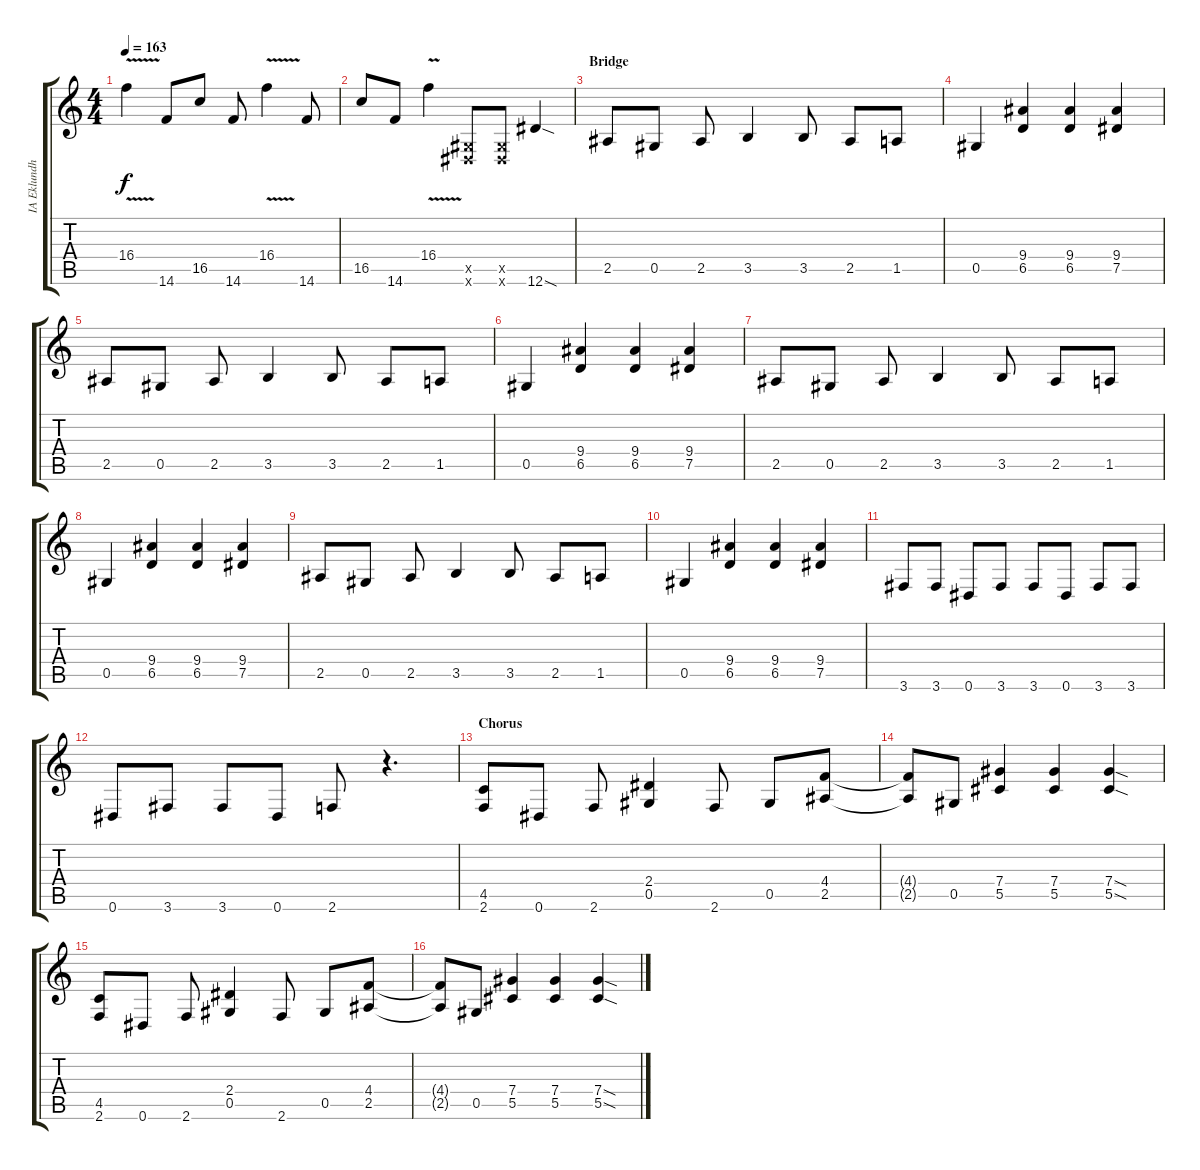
\track ("IA Eklundh" "IA Eklundh") {instrument distortionguitar}
\staff {score tabs}
\tuning (Eb4 Bb3 Gb3 Db3 Ab2 Eb2) {hide}
\ts (4 4)
\tempo 163
\clef g2
\ks c
16.4{v}.4{dy f} 14.6.8 16.5.8 14.6.8 16.4{v}.4 14.6.8 |
16.5.8 14.6.8 16.4{v}.4 (0.5{x} 0.6{x}).8 (0.5{x} 0.6{x}).8 12.6{sod}.4 |
\section ("" "Bridge")
2.5.8 0.5.8 2.5.8 3.5.4 3.5.8 2.5.8 1.5.8 |
0.5.4 (9.4 6.5).4 (9.4 6.5).4 (9.4 7.5).4 |
2.5.8 0.5.8 2.5.8 3.5.4 3.5.8 2.5.8 1.5.8 |
0.5.4 (9.4 6.5).4 (9.4 6.5).4 (9.4 7.5).4 |
2.5.8 0.5.8 2.5.8 3.5.4 3.5.8 2.5.8 1.5.8 |
0.5.4 (9.4 6.5).4 (9.4 6.5).4 (9.4 7.5).4 |
2.5.8 0.5.8 2.5.8 3.5.4 3.5.8 2.5.8 1.5.8 |
0.5.4 (9.4 6.5).4 (9.4 6.5).4 (9.4 7.5).4 |
3.6.8 3.6.8 0.6.8 3.6.8 3.6.8 0.6.8 3.6.8 3.6.8 |
0.6.8 3.6.8 3.6.8 0.6.8 2.6.8 r.4{d} |
\section ("" "Chorus")
(4.5 2.6).8 0.6.8 2.6.8 (2.4 0.5).4 2.6.8 0.5.8 (4.4 2.5).8 |
(4.4{t} 2.5{t}).8 0.5.8 (7.4 5.5).4 (7.4 5.5).4 (7.4{sod} 5.5{sod}).4 |
(4.5 2.6).8 0.6.8 2.6.8 (2.4 0.5).4 2.6.8 0.5.8 (4.4 2.5).8 |
(4.4{t} 2.5{t}).8 0.5.8 (7.4 5.5).4 (7.4 5.5).4 (7.4{sod} 5.5{sod}).4
